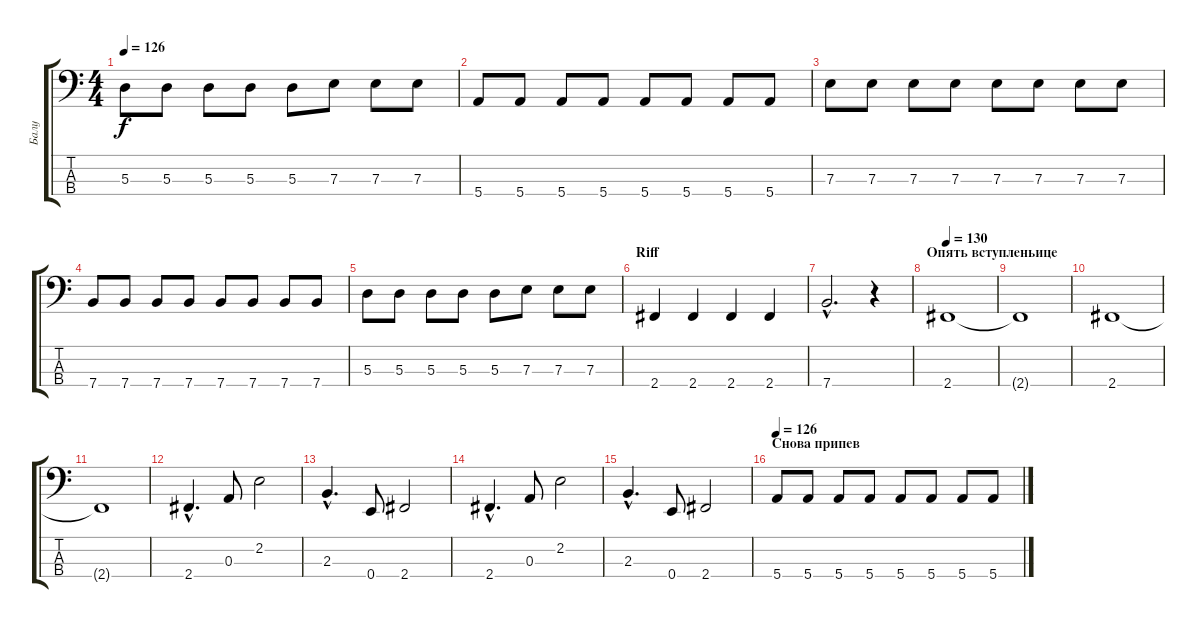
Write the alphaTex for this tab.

\track ("Балу" "Балу") {instrument electricbassfinger}
\staff {score tabs}
\tuning (G2 D2 A1 E1) {hide}
\ts (4 4)
\tempo 126
\clef f4
\ks c
5.3.8{dy f} 5.3.8 5.3.8 5.3.8 5.3.8 7.3.8 7.3.8 7.3.8 |
5.4.8 5.4.8 5.4.8 5.4.8 5.4.8 5.4.8 5.4.8 5.4.8 |
7.3.8 7.3.8 7.3.8 7.3.8 7.3.8 7.3.8 7.3.8 7.3.8 |
7.4.8 7.4.8 7.4.8 7.4.8 7.4.8 7.4.8 7.4.8 7.4.8 |
5.3.8 5.3.8 5.3.8 5.3.8 5.3.8 7.3.8 7.3.8 7.3.8 |
\section ("" "Riff")
2.4.4 2.4.4 2.4.4 2.4.4 |
7.4{hac}.2{d} r.4 |
\section ("" "Опять вступленьице")
\tempo 130
2.4.1 |
2.4{t}.1 |
2.4.1 |
2.4{t}.1 |
2.4{hac}.4{d} 0.3.8 2.2.2 |
2.3{hac}.4{d} 0.4.8 2.4.2 |
2.4{hac}.4{d} 0.3.8 2.2.2 |
2.3{hac}.4{d} 0.4.8 2.4.2 |
\section ("" "Снова припев")
\tempo 126
5.4.8 5.4.8 5.4.8 5.4.8 5.4.8 5.4.8 5.4.8 5.4.8
